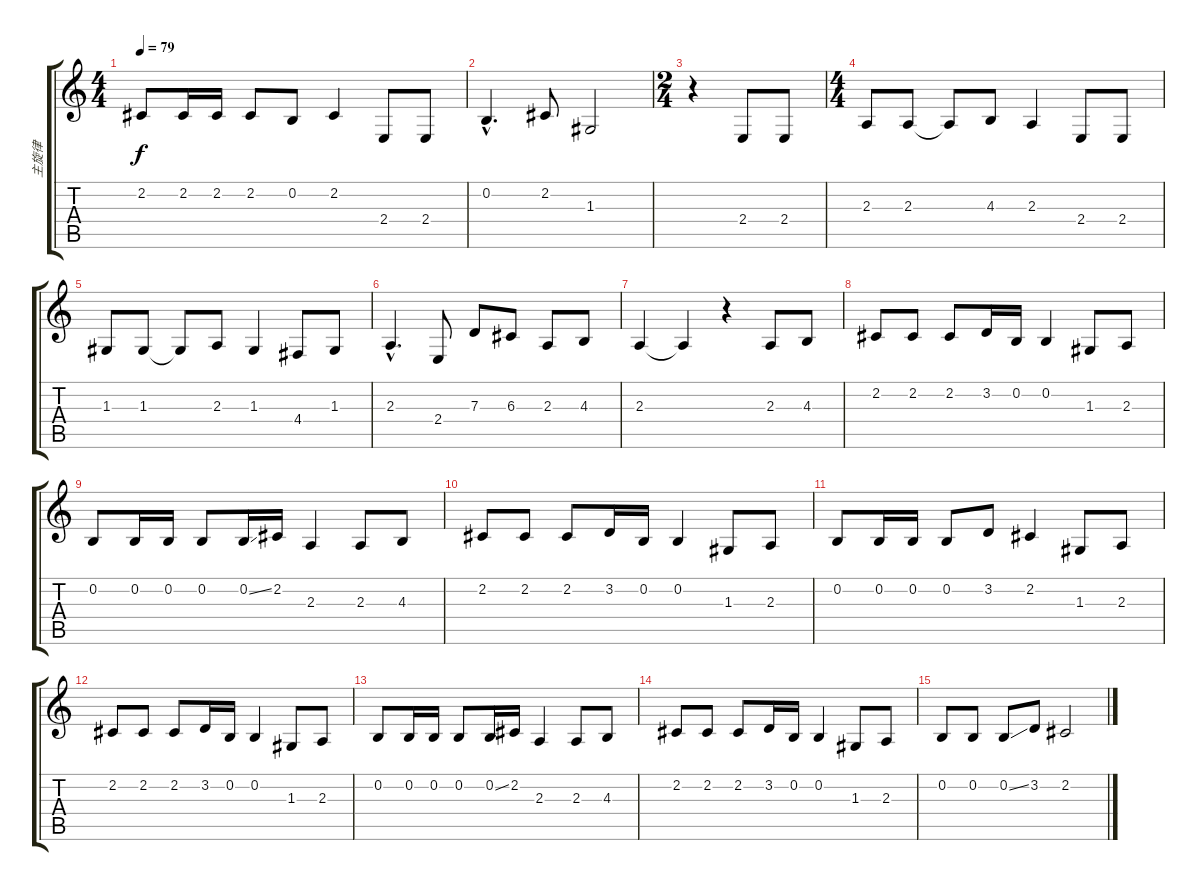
\track ("主旋律" "主旋律") {instrument altosax}
\staff {score tabs}
\tuning (E4 B3 G3 D3 A2 E2) {hide}
\ts (4 4)
\tempo 79
\clef g2
\ks c
2.2.8{dy f} 2.2.16 2.2.16 2.2.8 0.2.8 2.2.4 2.4.8 2.4.8 |
0.2{hac}.4{d} 2.2.8 1.3.2 |
\ts (2 4)
r.4 2.4.8 2.4.8 |
\ts (4 4)
2.3.8 2.3.8 2.3{t}.8 4.3.8 2.3.4 2.4.8 2.4.8 |
1.3.8 1.3.8 1.3{t}.8 2.3.8 1.3.4 4.4.8 1.3.8 |
2.3{hac}.4{d} 2.4.8 7.3.8 6.3.8 2.3.8 4.3.8 |
2.3.4 2.3{t}.4 r.4 2.3.8 4.3.8 |
2.2.8 2.2.8 2.2.8 3.2.16 0.2.16 0.2.4 1.3.8 2.3.8 |
0.2.8 0.2.16 0.2.16 0.2.8 0.2{ss}.16 2.2.16 2.3.4 2.3.8 4.3.8 |
2.2.8 2.2.8 2.2.8 3.2.16 0.2.16 0.2.4 1.3.8 2.3.8 |
0.2.8 0.2.16 0.2.16 0.2.8 3.2.8 2.2.4 1.3.8 2.3.8 |
2.2.8 2.2.8 2.2.8 3.2.16 0.2.16 0.2.4 1.3.8 2.3.8 |
0.2.8 0.2.16 0.2.16 0.2.8 0.2{ss}.16 2.2.16 2.3.4 2.3.8 4.3.8 |
2.2.8 2.2.8 2.2.8 3.2.16 0.2.16 0.2.4 1.3.8 2.3.8 |
0.2.8 0.2.8 0.2{ss}.8 3.2.8 2.2.2
